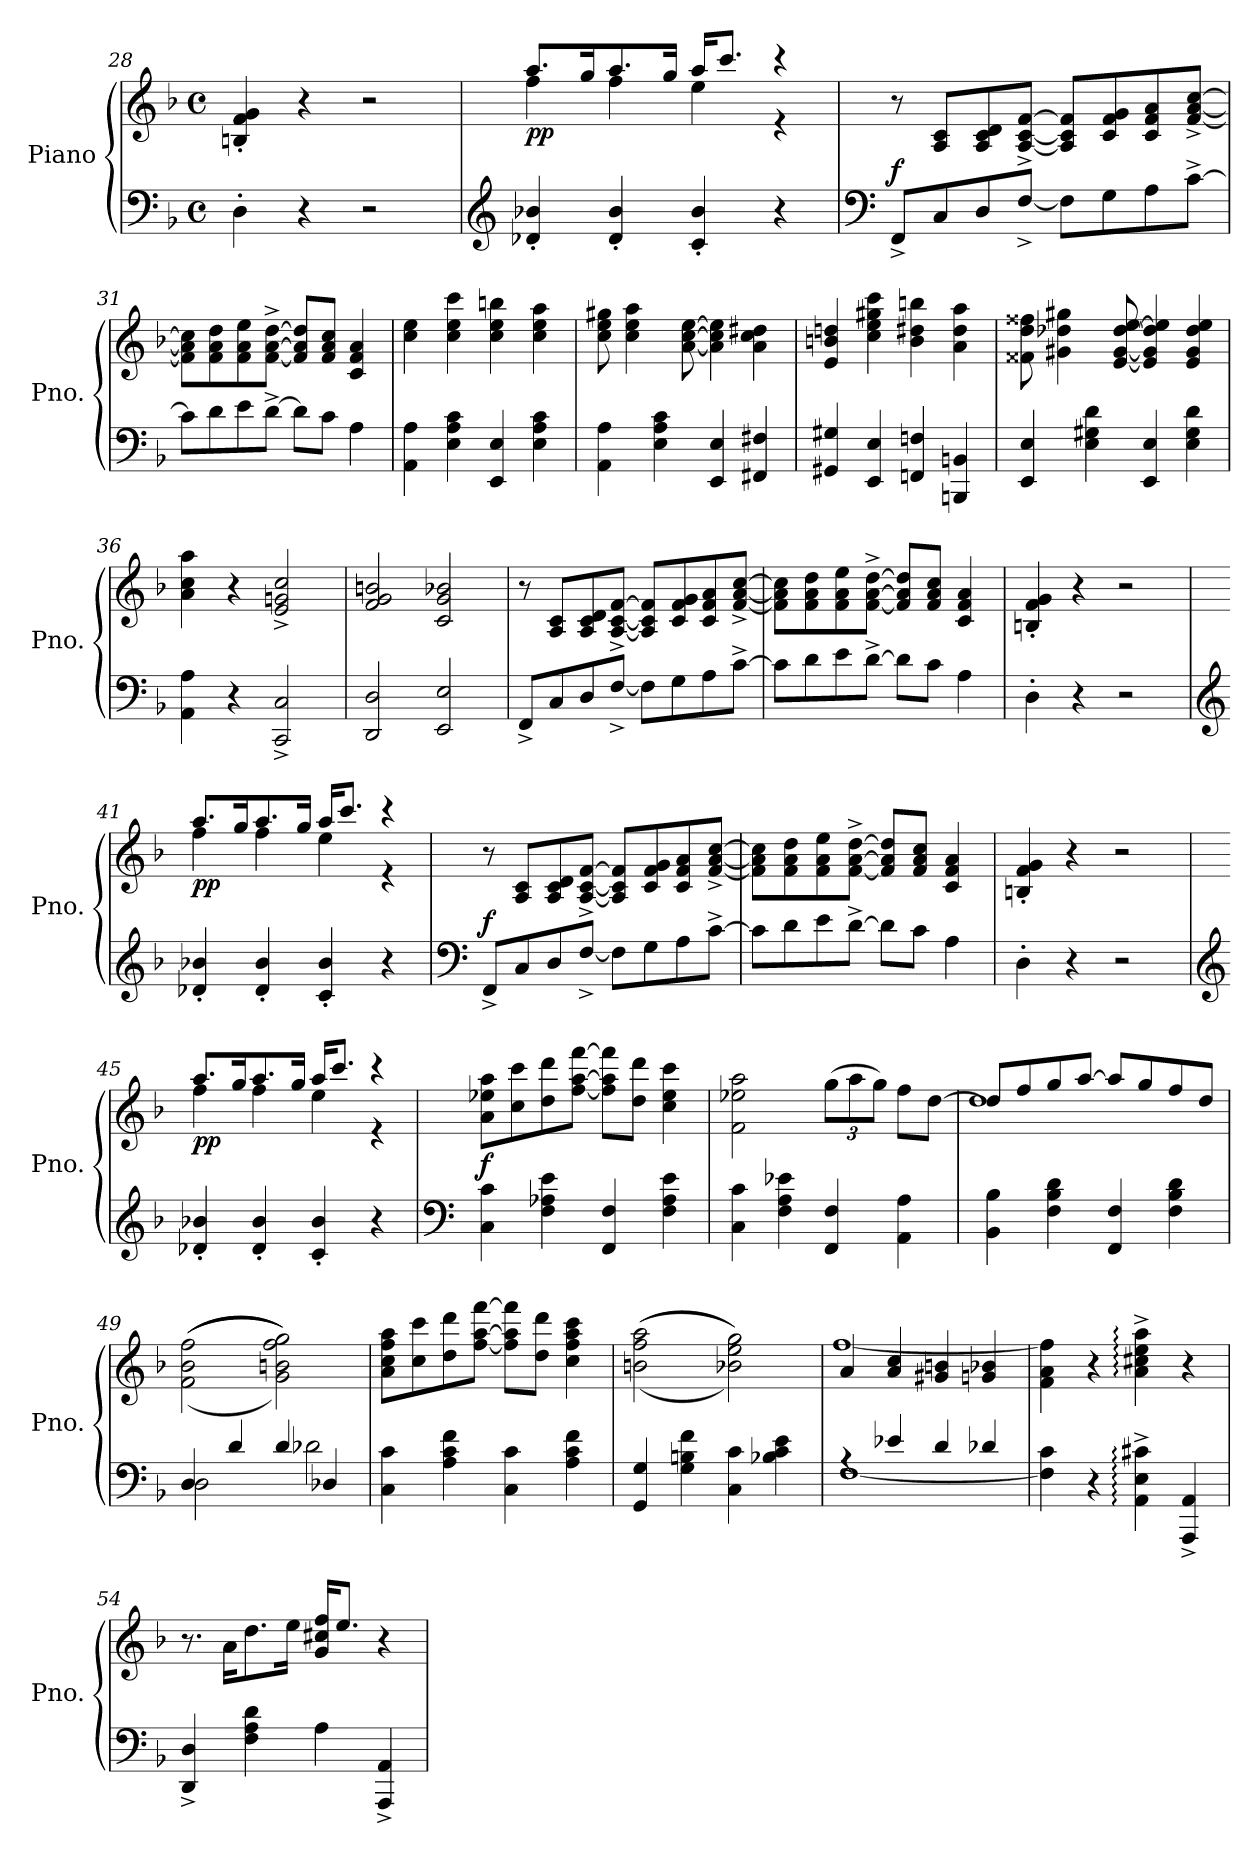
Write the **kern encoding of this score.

**kern	**kern	**dynam
*part1	*part1	*part1
*staff2	*staff1	*staff1/2
*I"Piano	*	*
*I'Pno.	*	*
*clefF4	*clefG2	*
*k[b-]	*k[b-]	*
*M4/4	*M4/4	*
*met(c)	*met(c)	*
=28	=28	=28
4D'\	4Bn/' 4f/' 4g/'	.
4r	4r	.
2r	2r	.
=29	=29	=29
*clefG2	*	*
*	*^	*
!	!	!	!LO:DY:b
!	!	!	!LO:DY:n=1:b
4d-X/' 4b-X/'	8.aa/L	4ff\	p p
.	16gg/K	.	.
4d-/' 4b-/'	8.aa/	4ff\	.
.	16gg/Jk	.	.
4c/' 4b-/'	16aa/KL	4ee\	.
.	8.ccc/J	.	.
4r	4r	4r	.
*	*v	*v	*
!!LO:LB:g=z
=30	=30	=30
*clefF4	*	*
*	*^	*
!	!	!	!LO:DY:a=2
*	*v	*v	*
8FF^/L	8r	f
8C/	8A/ 8c/L	.
8D/	8A/ 8c/ 8d/	.
[8F^/J	[8A/^ [8c/^ [8f/^J	.
8F\L]	8A/] 8c/] 8f/]L	.
8G\	8c/ 8f/ 8g/	.
8A\	8c/ 8f/ 8a/	.
[8c^\J	[8f/^ [8a/^ [8cc/^J	.
=31	=31	=31
8c\L]	8f\] 8a\] 8cc\]L	.
8d\	8f\ 8a\ 8dd\	.
8e\	8f\ 8a\ 8ee\	.
[8d^\J	[8f\^ [8a\^ [8dd\^J	.
8d\L]	8f/] 8a/] 8dd/]L	.
8c\J	8f/ 8a/ 8cc/J	.
4A\	4c/ 4f/ 4a/	.
=32	=32	=32
4AA\ 4A\	4cc\ 4ee\	.
4E\ 4A\ 4c\	4cc\ 4ee\ 4ccc\	.
4EE/ 4E/	4cc\ 4ee\ 4bbn\	.
4E\ 4A\ 4c\	4cc\ 4ee\ 4aa\	.
=33	=33	=33
4AA\ 4A\	8cc\ 8ee\ 8gg#X\	.
.	4cc\ 4ee\ 4aa\	.
4E\ 4A\ 4c\	.	.
.	[8a\ [8cc\ [8ee\	.
4EE/ 4E/	4a\] 4cc\] 4ee\]	.
4FF#X/ 4F#X/	4a\ 4cc\ 4dd#X\	.
=34	=34	=34
4GG#X/ 4G#X/	4e/ 4bn/ 4ddn/	.
4EE/ 4E/	4cc\ 4ee\ 4gg#X\ 4ccc\	.
4FFn/ 4Fn/	4b\ 4dd#X\ 4bbn\	.
4BBBn/ 4BBn/	4a\ 4dd#\ 4aa\	.
!!LO:LB:g=z
=35	=35	=35
4EE/ 4E/	8f##X\ 8dd\ 8ff##X\	.
.	4g#X\ 4dd-X\ 4gg#X\	.
4E\ 4G#X\ 4d\	.	.
.	[8e/ [8g#/ [8dd-/ [8ee/	.
4EE/ 4E/	4e/] 4g#/] 4dd-/] 4ee/]	.
4E\ 4G#\ 4d\	4e/ 4g#/ 4dd-/ 4ee/	.
=36	=36	=36
4AA\ 4A\	4a\ 4cc\ 4aa\	.
4r	4r	.
2CC/^ 2C/^	2e/^ 2gn/^ 2cc/^	.
=37	=37	=37
2DD/ 2D/	2f/ 2g/ 2bn/	.
2EE/ 2E/	2c/ 2g/ 2b-X/	.
=38	=38	=38
8FF^/L	8r	.
8C/	8A/ 8c/L	.
8D/	8A/ 8c/ 8d/	.
[8F^/J	[8A/^ [8c/^ [8f/^J	.
8F\L]	8A/] 8c/] 8f/]L	.
8G\	8c/ 8f/ 8g/	.
8A\	8c/ 8f/ 8a/	.
[8c^\J	[8f/^ [8a/^ [8cc/^J	.
=39	=39	=39
8c\L]	8f\] 8a\] 8cc\]L	.
8d\	8f\ 8a\ 8dd\	.
8e\	8f\ 8a\ 8ee\	.
[8d^\J	[8f\^ [8a\^ [8dd\^J	.
8d\L]	8f/] 8a/] 8dd/]L	.
8c\J	8f/ 8a/ 8cc/J	.
4A\	4c/ 4f/ 4a/	.
=40	=40	=40
4D'\	4Bn/' 4f/' 4g/'	.
4r	4r	.
2r	2r	.
!!LO:LB:g=z
=41	=41	=41
*clefG2	*	*
*	*^	*
!	!	!	!LO:DY:b
!	!	!	!LO:DY:n=1:b
4d-X/' 4b-X/'	8.aa/L	4ff\	p p
.	16gg/K	.	.
4d-/' 4b-/'	8.aa/	4ff\	.
.	16gg/Jk	.	.
4c/' 4b-/'	16aa/KL	4ee\	.
.	8.ccc/J	.	.
4r	4r	4r	.
*	*v	*v	*
=42	=42	=42
*clefF4	*	*
*	*^	*
!	!	!	!LO:DY:a=2
*	*v	*v	*
8FF^/L	8r	f
8C/	8A/ 8c/L	.
8D/	8A/ 8c/ 8d/	.
[8F^/J	[8A/^ [8c/^ [8f/^J	.
8F\L]	8A/] 8c/] 8f/]L	.
8G\	8c/ 8f/ 8g/	.
8A\	8c/ 8f/ 8a/	.
[8c^\J	[8f/^ [8a/^ [8cc/^J	.
=43	=43	=43
8c\L]	8f\] 8a\] 8cc\]L	.
8d\	8f\ 8a\ 8dd\	.
8e\	8f\ 8a\ 8ee\	.
[8d^\J	[8f\^ [8a\^ [8dd\^J	.
8d\L]	8f/] 8a/] 8dd/]L	.
8c\J	8f/ 8a/ 8cc/J	.
4A\	4c/ 4f/ 4a/	.
=44	=44	=44
4D'\	4Bn/' 4f/' 4g/'	.
4r	4r	.
2r	2r	.
!!LO:LB:g=z
=45	=45	=45
*clefG2	*	*
*	*^	*
!	!	!	!LO:DY:b
!	!	!	!LO:DY:n=1:b
4d-X/' 4b-X/'	8.aa/L	4ff\	p p
.	16gg/K	.	.
4d-/' 4b-/'	8.aa/	4ff\	.
.	16gg/Jk	.	.
4c/' 4b-/'	16aa/KL	4ee\	.
.	8.ccc/J	.	.
4r	4r	4r	.
*	*v	*v	*
=46	=46	=46
*clefF4	*	*
*	*^	*
!	!	!	!LO:DY:a=2
*	*v	*v	*
4C\ 4c\	8a\ 8ee-X\ 8aa\L	f
.	8cc\ 8ccc\	.
4F\ 4A-X\ 4e\	8dd\ 8ddd\	.
.	[8ff\ [8aa\ [8fff\J	.
4FF/ 4F/	8ff\] 8aa\] 8fff\]L	.
.	8dd\ 8ddd\J	.
4F\ 4A-\ 4e\	4cc\ 4ee-\ 4ccc\	.
=47	=47	=47
4C\ 4c\	2f\ 2ee-X\ 2aa\	.
4F\ 4A\ 4e-X\	.	.
*	*Xbrackettup	*
4FF/ 4F/	(>12gg\L	.
.	12aa\	.
.	12gg\J)	.
4AA\ 4A\	8ff\L	.
.	[8dd\J	.
=48	=48	=48
*	*^	*
4BB-\ 4B-\	8dd/L]	1dd	.
.	8ff/	.	.
4F\ 4B-\ 4d\	8gg/	.	.
.	[8aa/J	.	.
4FF/ 4F/	8aa/L]	.	.
.	8gg/	.	.
4F\ 4B-\ 4d\	8ff/	.	.
.	8dd/J	.	.
*	*v	*v	*
!!LO:PB:g=z
=49	=49	=49
*^	*	*
4D/	2D\	(<(>(>(>2f\ 2b-\ 2ff\	.
4d/	.	.	.
4d/	2d-X\	2g\ 2bn\ 2ff\ 2gg\))))	.
4D-X/	.	.	.
*v	*v	*	*
=50	=50	=50
4C\ 4c\	8a\ 8cc\ 8ff\ 8aa\L	.
.	8cc\ 8ccc\	.
4A\ 4c\ 4f\	8dd\ 8ddd\	.
.	[8ff\ [8aa\ [8fff\J	.
4C\ 4c\	8ff\] 8aa\] 8fff\]L	.
.	8dd\ 8ddd\J	.
4A\ 4c\ 4f\	4cc\ 4ff\ 4aa\ 4ccc\	.
=51	=51	=51
4GG/ 4G/	(<(>(>2bn\ 2ff\ 2aa\	.
4G\ 4Bn\ 4f\	.	.
4C\ 4c\	2b-X\ 2ee\ 2gg\)))	.
4B-X\ 4c\ 4e\	.	.
=52	=52	=52
*^	*^	*
4rA	[1F	4a/	[1ff	.
4e-X/	.	4a/ 4cc/	.	.
4d/	.	4g#X/ 4bn/	.	.
4d-X/	.	4gn/ 4b-X/	.	.
*v	*v	*	*	*
*	*v	*v	*
=53	=53	=53
4F\] 4c\	4f\ 4a\ 4ff\]	.
4r	4r	.
4AA\:^ 4E\:^ 4c#X\:^	4a\:^ 4cc#X\:^ 4ee\:^ 4aa\:^	.
4AAA/^ 4AA/^	4r	.
!!LO:LB:g=z
=54	=54	=54
4DD/^ 4D/^	8.r	.
.	16a\KL	.
4F\ 4A\ 4d\	8.dd\	.
.	16ee\Jk	.
4A\	16g/ 16cc#X/ 16ff/KL	.
.	8.ee/J	.
4AAA/^ 4AA/^	4r	.
=	=	=
*-	*-	*-
